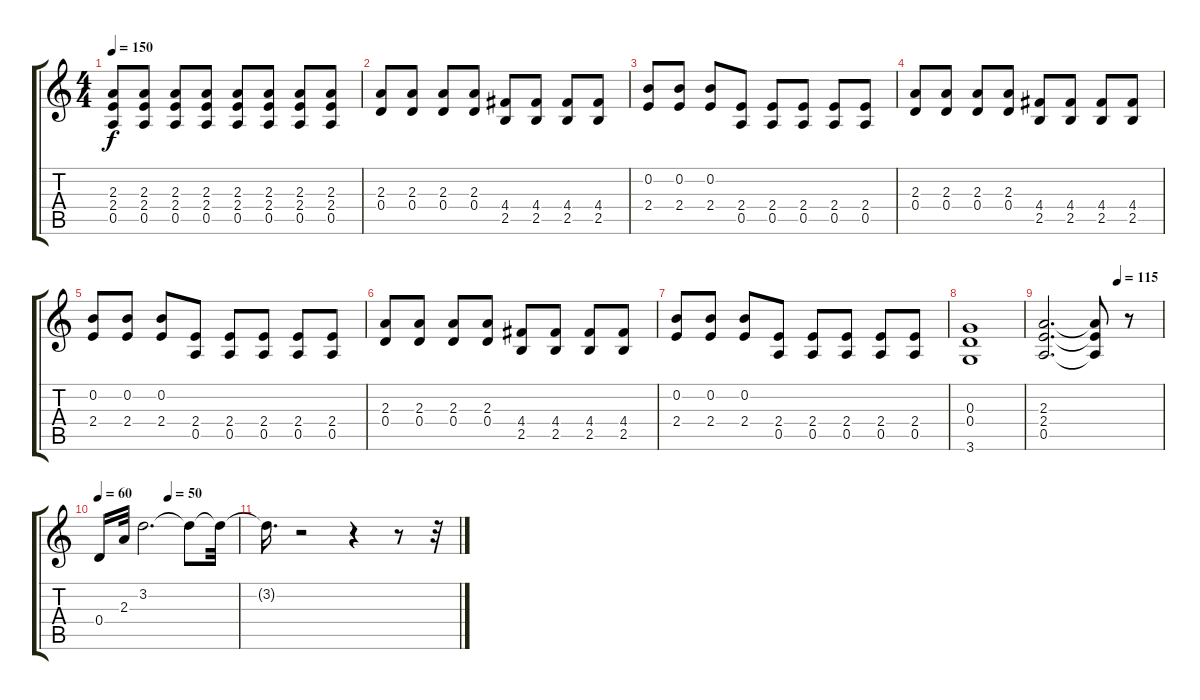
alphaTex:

\track "" {instrument distortionguitar}
\staff {score tabs}
\tuning (E4 B3 G3 D3 A2 E2) {hide}
\ts (4 4)
\tempo 150
\clef g2
\ks c
(2.3 2.4 0.5).8{dy f} (2.3 2.4 0.5).8 (2.3 2.4 0.5).8 (2.3 2.4 0.5).8 (2.3 2.4 0.5).8 (2.3 2.4 0.5).8 (2.3 2.4 0.5).8 (2.3 2.4 0.5).8 |
(2.3 0.4).8 (2.3 0.4).8 (2.3 0.4).8 (2.3 0.4).8 (4.4 2.5).8 (4.4 2.5).8 (4.4 2.5).8 (4.4 2.5).8 |
(0.2 2.4).8 (0.2 2.4).8 (0.2 2.4).8 (2.4 0.5).8 (2.4 0.5).8 (2.4 0.5).8 (2.4 0.5).8 (2.4 0.5).8 |
(2.3 0.4).8 (2.3 0.4).8 (2.3 0.4).8 (2.3 0.4).8 (4.4 2.5).8 (4.4 2.5).8 (4.4 2.5).8 (4.4 2.5).8 |
(0.2 2.4).8 (0.2 2.4).8 (0.2 2.4).8 (2.4 0.5).8 (2.4 0.5).8 (2.4 0.5).8 (2.4 0.5).8 (2.4 0.5).8 |
(2.3 0.4).8 (2.3 0.4).8 (2.3 0.4).8 (2.3 0.4).8 (4.4 2.5).8 (4.4 2.5).8 (4.4 2.5).8 (4.4 2.5).8 |
(0.2 2.4).8 (0.2 2.4).8 (0.2 2.4).8 (2.4 0.5).8 (2.4 0.5).8 (2.4 0.5).8 (2.4 0.5).8 (2.4 0.5).8 |
(0.3 0.4 3.6).1 |
\tempo (115 0.625)
(2.3 2.4 0.5).2{d} (2.3{t} 2.4{t} 0.5{t}).8 r.8 |
\tempo 60
\tempo (50 0.5)
0.4.16 2.3.32 3.2.2{d} 3.2{t}.8 3.2{t}.32 |
3.2{t}.16{d} r.2 r.4 r.8 r.32
